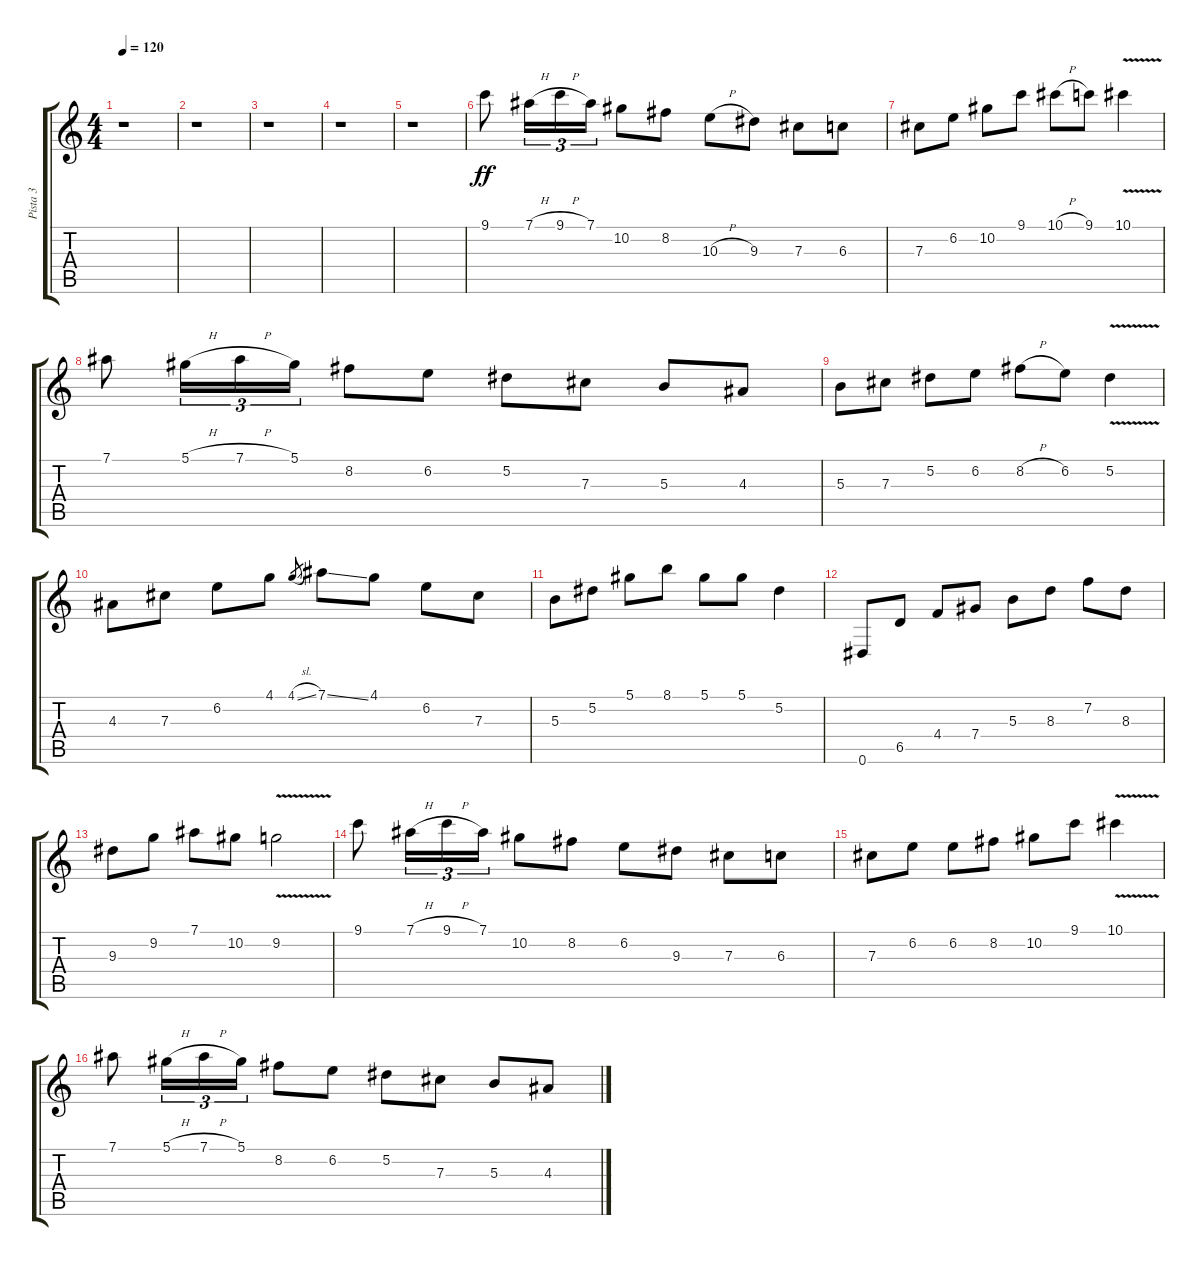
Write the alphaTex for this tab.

\track ("Pista 3" "Pista 3") {instrument acousticguitarnylon}
\staff {score tabs}
\tuning (Eb4 Bb3 Gb3 Db3 Ab2 Eb2) {hide}
\ts (4 4)
\tempo 120
\clef g2
\ks c
r.1{dy ff} |
r.1 |
r.1 |
r.1 |
r.1 |
9.1.8 7.1{h}.16{tu (3 2)} 9.1{h}.16{tu (3 2)} 7.1.16{tu (3 2)} 10.2.8 8.2.8 10.3{h}.8 9.3.8 7.3.8 6.3.8 |
7.3.8 6.2.8 10.2.8 9.1.8 10.1{h}.8 9.1.8 10.1{v}.4 |
7.1.8 5.1{h}.16{tu (3 2)} 7.1{h}.16{tu (3 2)} 5.1.16{tu (3 2)} 8.2.8 6.2.8 5.2.8 7.3.8 5.3.8 4.3.8 |
5.3.8 7.3.8 5.2.8 6.2.8 8.2{h}.8 6.2.8 5.2{v}.4 |
4.3.8 7.3.8 6.2.8 4.1.8 4.1{sl}.8{gr} 7.1{ss}.8 4.1.8 6.2.8 7.3.8 |
5.3.8 5.2.8 5.1.8 8.1.8 5.1.8 5.1.8 5.2.4 |
0.6.8 6.5.8 4.4.8 7.4.8 5.3.8 8.3.8 7.2.8 8.3.8 |
9.3.8 9.2.8 7.1.8 10.2.8 9.2{v}.2 |
9.1.8 7.1{h}.16{tu (3 2)} 9.1{h}.16{tu (3 2)} 7.1.16{tu (3 2)} 10.2.8 8.2.8 6.2.8 9.3.8 7.3.8 6.3.8 |
7.3.8 6.2.8 6.2.8 8.2.8 10.2.8 9.1.8 10.1{v}.4 |
7.1.8 5.1{h}.16{tu (3 2)} 7.1{h}.16{tu (3 2)} 5.1.16{tu (3 2)} 8.2.8 6.2.8 5.2.8 7.3.8 5.3.8 4.3.8
